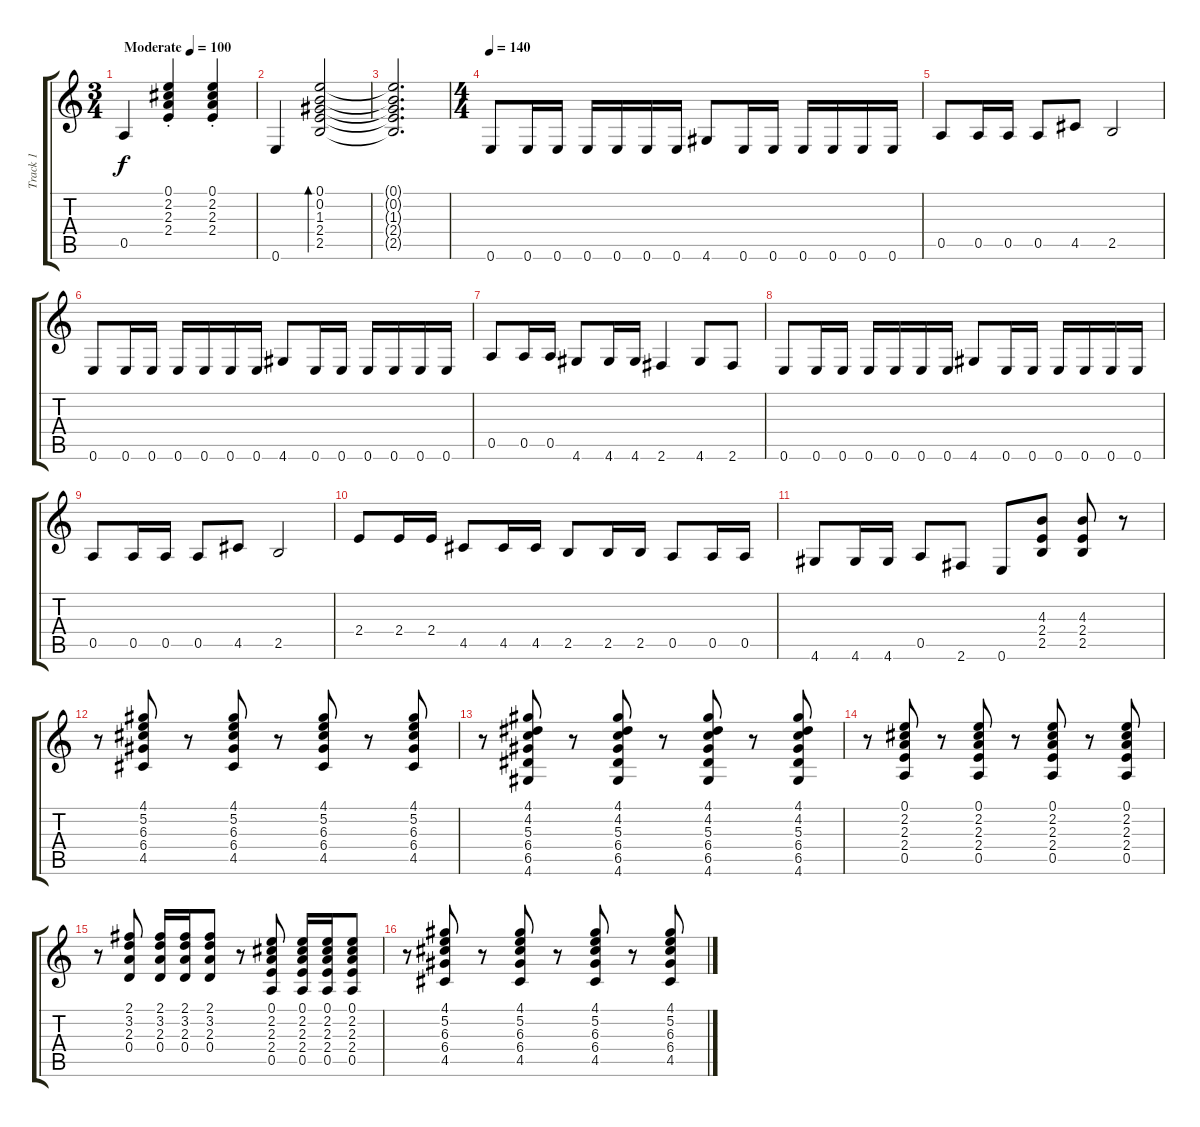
\track ("Track 1" "Track 1") {instrument overdrivenguitar}
\staff {score tabs}
\tuning (E4 B3 G3 D3 A2 E2) {hide}
\ts (3 4)
\tempo (100 "Moderate")
\clef g2
\ks c
0.5.4{dy f instrument overdrivenguitar} (0.1{st} 2.2{st} 2.3{st} 2.4{st}).4 (0.1{st} 2.2{st} 2.3{st} 2.4{st}).4 |
0.6.4 (0.1 0.2 1.3 2.4 2.5).2{bd 240} |
(0.1{t} 0.2{t} 1.3{t} 2.4{t} 2.5{t}).2{d} |
\ts (4 4)
\tempo 140
0.6.8 0.6.16 0.6.16 0.6.16 0.6.16 0.6.16 0.6.16 4.6.8 0.6.16 0.6.16 0.6.16 0.6.16 0.6.16 0.6.16 |
0.5.8 0.5.16 0.5.16 0.5.8 4.5.8 2.5.2 |
0.6.8 0.6.16 0.6.16 0.6.16 0.6.16 0.6.16 0.6.16 4.6.8 0.6.16 0.6.16 0.6.16 0.6.16 0.6.16 0.6.16 |
0.5.8 0.5.16 0.5.16 4.6.8 4.6.16 4.6.16 2.6.4 4.6.8 2.6.8 |
0.6.8 0.6.16 0.6.16 0.6.16 0.6.16 0.6.16 0.6.16 4.6.8 0.6.16 0.6.16 0.6.16 0.6.16 0.6.16 0.6.16 |
0.5.8 0.5.16 0.5.16 0.5.8 4.5.8 2.5.2 |
2.4.8 2.4.16 2.4.16 4.5.8 4.5.16 4.5.16 2.5.8 2.5.16 2.5.16 0.5.8 0.5.16 0.5.16 |
4.6.8 4.6.16 4.6.16 0.5.8 2.6.8 0.6.8 (4.3 2.4 2.5).8 (4.3 2.4 2.5).8 r.8 |
r.8 (4.1 5.2 6.3 6.4 4.5).8 r.8 (4.1 5.2 6.3 6.4 4.5).8 r.8 (4.1 5.2 6.3 6.4 4.5).8 r.8 (4.1 5.2 6.3 6.4 4.5).8 |
r.8 (4.1 4.2 5.3 6.4 6.5 4.6).8 r.8 (4.1 4.2 5.3 6.4 6.5 4.6).8 r.8 (4.1 4.2 5.3 6.4 6.5 4.6).8 r.8 (4.1 4.2 5.3 6.4 6.5 4.6).8 |
r.8 (0.1 2.2 2.3 2.4 0.5).8 r.8 (0.1 2.2 2.3 2.4 0.5).8 r.8 (0.1 2.2 2.3 2.4 0.5).8 r.8 (0.1 2.2 2.3 2.4 0.5).8 |
r.8 (2.1 3.2 2.3 0.4).8 (2.1 3.2 2.3 0.4).16 (2.1 3.2 2.3 0.4).16 (2.1 3.2 2.3 0.4).8 r.8 (0.1 2.2 2.3 2.4 0.5).8 (0.1 2.2 2.3 2.4 0.5).16 (0.1 2.2 2.3 2.4 0.5).16 (0.1 2.2 2.3 2.4 0.5).8 |
r.8 (4.1 5.2 6.3 6.4 4.5).8 r.8 (4.1 5.2 6.3 6.4 4.5).8 r.8 (4.1 5.2 6.3 6.4 4.5).8 r.8 (4.1 5.2 6.3 6.4 4.5).8
